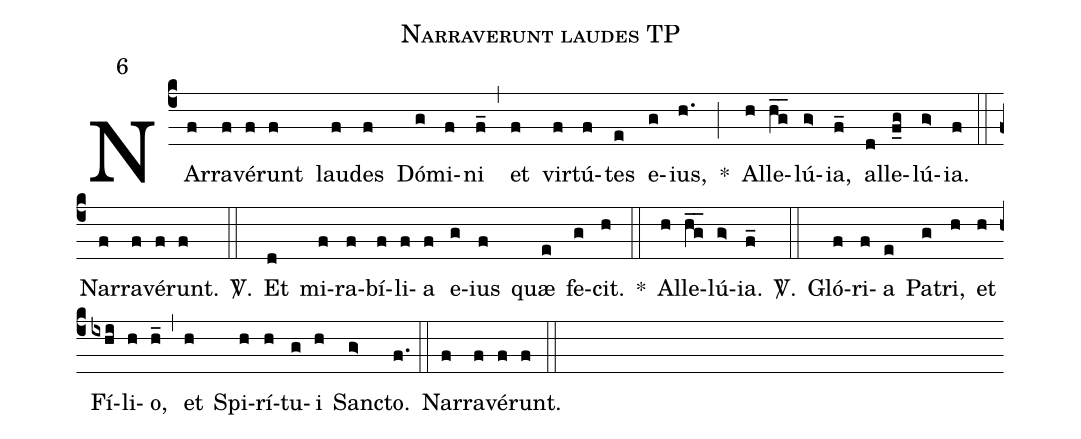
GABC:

name: Narraverunt laudes TP;
mode: 6;
%%
(c4)
NAr(f)ra(f)vé(f)runt(f) lau(f)des(f) Dó(g)mi(f)ni(f_) (,)
et(f) vir(f)tú(f)tes(e) e(g)ius,(h.) *(;)
Al(h)le(hg__)lú(g>)ia,(f_) al(d)le(f_g)lú(g>)ia.(f) (::)
Nar(f)ra(f)vé(f)runt.(f) <sp>V/</sp>.(::)
Et(d) mi(f)ra(f)bí(f)li(f)a(f) e(g)ius(f) quæ(e) fe(g)cit.(h) *(::)
Al(h)le(hg__)lú(g>)ia.(f_) <sp>V/</sp>.(::)
Gló(f)ri(f)a(e) Pa(g)tri,(h) et(h) Fí(ixhi)li(h)o,(h_) (,)
et(h) Spi(h)rí(h)tu(g)i(h) Sanc(g>)to.(f.) (::)
Nar(f)ra(f)vé(f)runt.(f) (::)
